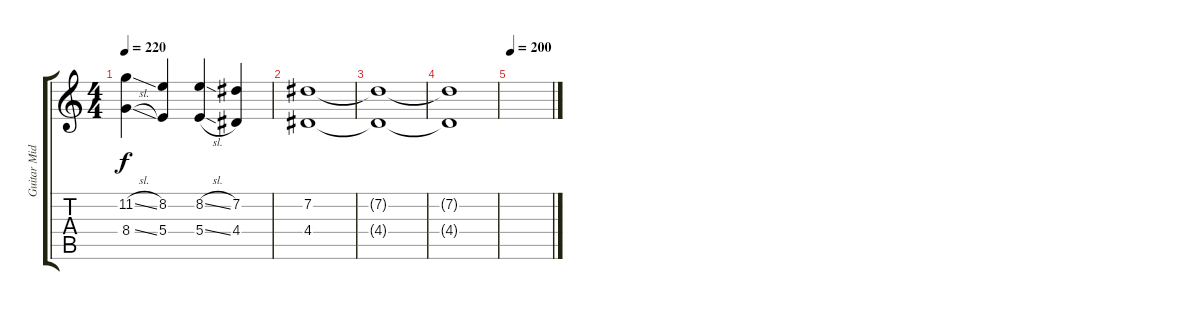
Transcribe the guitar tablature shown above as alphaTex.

\track ("Guitar Mid" "Guitar Mid") {instrument distortionguitar}
\staff {score tabs}
\tuning (Db4 Ab3 E3 B2 Gb2 B1) {hide}
\ts (4 4)
\tempo 220
\clef g2
\ks c
(11.2{sl} 8.4{sl}).4{dy f} (8.2 5.4).4 (8.2{sl} 5.4{sl}).4 (7.2 4.4).4 |
(7.2 4.4).1{volume 13} |
(7.2{t} 4.4{t}).1 |
(7.2{t} 4.4{t}).1 |
\tempo 200
